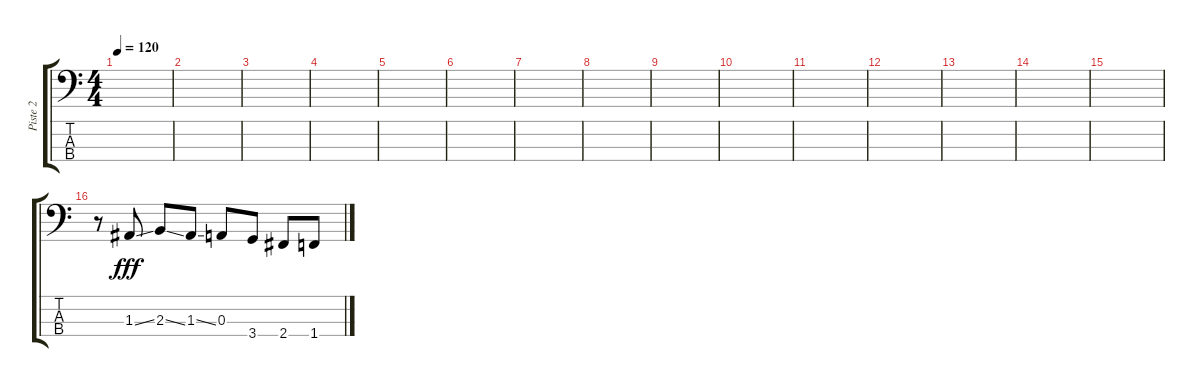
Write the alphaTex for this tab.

\track ("Piste 2" "Piste 2") {instrument electricbassfinger}
\staff {score tabs}
\tuning (G2 D2 A1 E1) {hide}
\ts (4 4)
\tempo 120
\clef f4
\ks c
|
|
|
|
|
|
|
|
|
|
|
|
|
|
|
r.8 1.3{ss}.8{dy fff} 2.3{ss}.8 1.3{ss}.8 0.3.8 3.4.8 2.4.8 1.4.8
